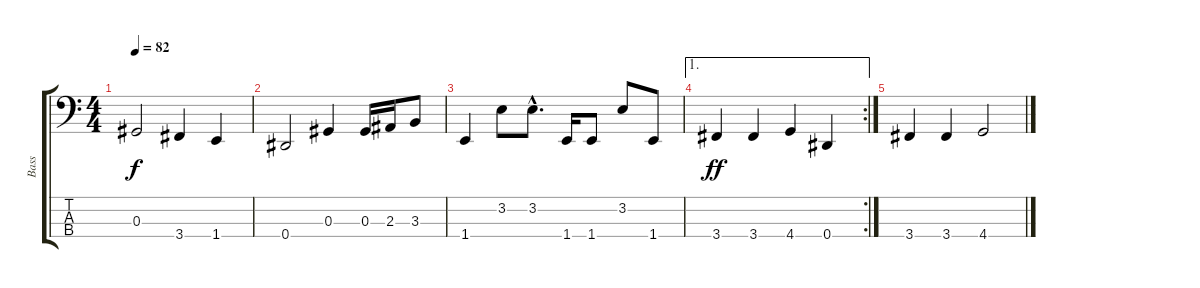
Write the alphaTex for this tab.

\track ("Bass" "Bass") {instrument electricbassfinger}
\staff {score tabs}
\tuning (Gb2 Db2 Ab1 Eb1) {hide}
\ts (4 4)
\tempo 82
\clef f4
\ks c
0.3.2{dy f} 3.4.4 1.4.4 |
0.4.2 0.3.4 0.3.16 2.3.16 3.3.8 |
1.4.4 3.2.8 3.2{hac}.8{d} 1.4.16 1.4.8 3.2.8 1.4.8 |
\ae 1
\rc 2
3.4.4{dy ff} 3.4.4 4.4.4 0.4.4 |
3.4.4 3.4.4 4.4.2
